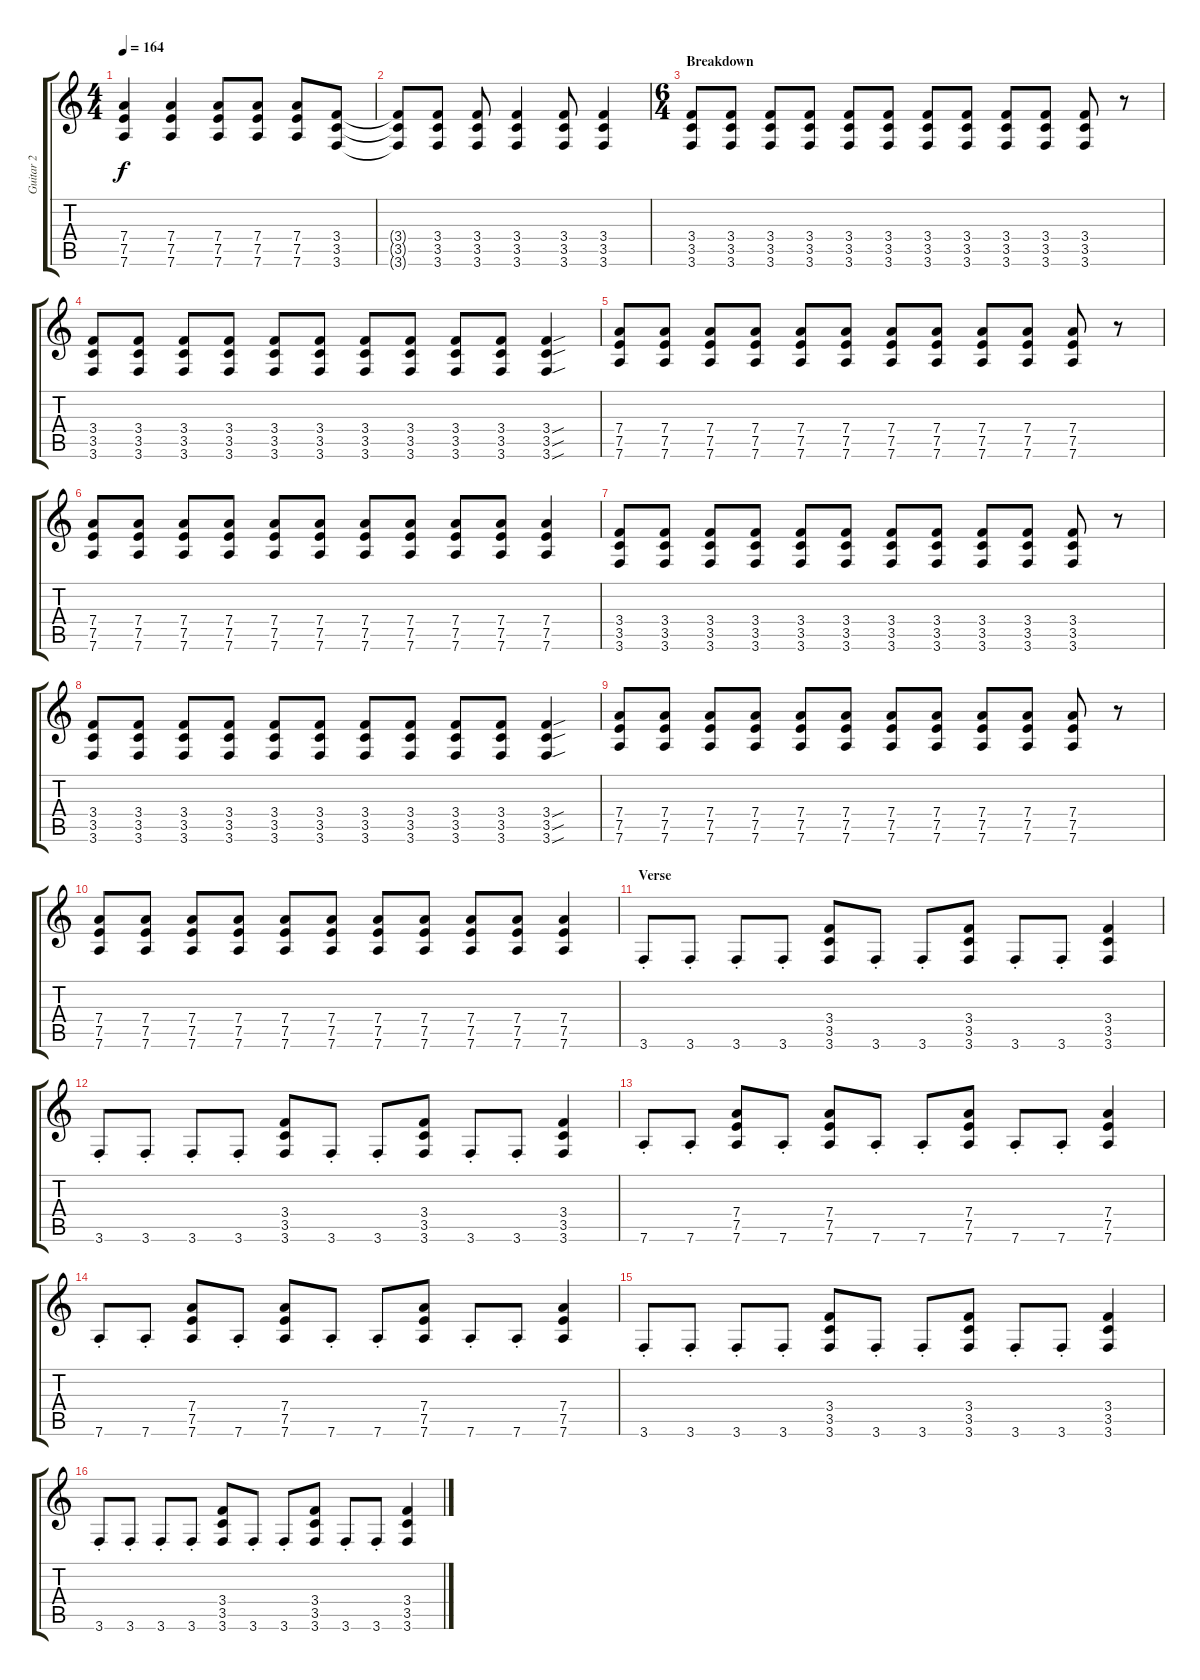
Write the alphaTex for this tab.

\track ("Guitar 2" "Guitar 2") {instrument distortionguitar}
\staff {score tabs}
\tuning (E4 B3 G3 D3 A2 D2) {hide}
\ts (4 4)
\tempo 164
\clef g2
\ks c
(7.4 7.5 7.6).4{dy f} (7.4 7.5 7.6).4 (7.4 7.5 7.6).8 (7.4 7.5 7.6).8 (7.4 7.5 7.6).8 (3.4 3.5 3.6).8 |
(3.4{t} 3.5{t} 3.6{t}).8 (3.4 3.5 3.6).8 (3.4 3.5 3.6).8 (3.4 3.5 3.6).4 (3.4 3.5 3.6).8 (3.4 3.5 3.6).4 |
\ts (6 4)
\section ("" "Breakdown")
(3.4 3.5 3.6).8 (3.4 3.5 3.6).8 (3.4 3.5 3.6).8 (3.4 3.5 3.6).8 (3.4 3.5 3.6).8 (3.4 3.5 3.6).8 (3.4 3.5 3.6).8 (3.4 3.5 3.6).8 (3.4 3.5 3.6).8 (3.4 3.5 3.6).8 (3.4 3.5 3.6).8 r.8 |
(3.4 3.5 3.6).8 (3.4 3.5 3.6).8 (3.4 3.5 3.6).8 (3.4 3.5 3.6).8 (3.4 3.5 3.6).8 (3.4 3.5 3.6).8 (3.4 3.5 3.6).8 (3.4 3.5 3.6).8 (3.4 3.5 3.6).8 (3.4 3.5 3.6).8 (3.4{sou} 3.5{sou} 3.6{sou}).4 |
(7.4 7.5 7.6).8 (7.4 7.5 7.6).8 (7.4 7.5 7.6).8 (7.4 7.5 7.6).8 (7.4 7.5 7.6).8 (7.4 7.5 7.6).8 (7.4 7.5 7.6).8 (7.4 7.5 7.6).8 (7.4 7.5 7.6).8 (7.4 7.5 7.6).8 (7.4 7.5 7.6).8 r.8 |
(7.4 7.5 7.6).8 (7.4 7.5 7.6).8 (7.4 7.5 7.6).8 (7.4 7.5 7.6).8 (7.4 7.5 7.6).8 (7.4 7.5 7.6).8 (7.4 7.5 7.6).8 (7.4 7.5 7.6).8 (7.4 7.5 7.6).8 (7.4 7.5 7.6).8 (7.4 7.5 7.6).4 |
(3.4 3.5 3.6).8 (3.4 3.5 3.6).8 (3.4 3.5 3.6).8 (3.4 3.5 3.6).8 (3.4 3.5 3.6).8 (3.4 3.5 3.6).8 (3.4 3.5 3.6).8 (3.4 3.5 3.6).8 (3.4 3.5 3.6).8 (3.4 3.5 3.6).8 (3.4 3.5 3.6).8 r.8 |
(3.4 3.5 3.6).8 (3.4 3.5 3.6).8 (3.4 3.5 3.6).8 (3.4 3.5 3.6).8 (3.4 3.5 3.6).8 (3.4 3.5 3.6).8 (3.4 3.5 3.6).8 (3.4 3.5 3.6).8 (3.4 3.5 3.6).8 (3.4 3.5 3.6).8 (3.4{sou} 3.5{sou} 3.6{sou}).4 |
(7.4 7.5 7.6).8 (7.4 7.5 7.6).8 (7.4 7.5 7.6).8 (7.4 7.5 7.6).8 (7.4 7.5 7.6).8 (7.4 7.5 7.6).8 (7.4 7.5 7.6).8 (7.4 7.5 7.6).8 (7.4 7.5 7.6).8 (7.4 7.5 7.6).8 (7.4 7.5 7.6).8 r.8 |
(7.4 7.5 7.6).8 (7.4 7.5 7.6).8 (7.4 7.5 7.6).8 (7.4 7.5 7.6).8 (7.4 7.5 7.6).8 (7.4 7.5 7.6).8 (7.4 7.5 7.6).8 (7.4 7.5 7.6).8 (7.4 7.5 7.6).8 (7.4 7.5 7.6).8 (7.4 7.5 7.6).4 |
\section ("" "Verse")
3.6{st}.8 3.6{st}.8 3.6{st}.8 3.6{st}.8 (3.4 3.5 3.6).8 3.6{st}.8 3.6{st}.8 (3.4 3.5 3.6).8 3.6{st}.8 3.6{st}.8 (3.4 3.5 3.6).4 |
3.6{st}.8 3.6{st}.8 3.6{st}.8 3.6{st}.8 (3.4 3.5 3.6).8 3.6{st}.8 3.6{st}.8 (3.4 3.5 3.6).8 3.6{st}.8 3.6{st}.8 (3.4 3.5 3.6).4 |
7.6{st}.8 7.6{st}.8 (7.4 7.5 7.6).8 7.6{st}.8 (7.4 7.5 7.6).8 7.6{st}.8 7.6{st}.8 (7.4 7.5 7.6).8 7.6{st}.8 7.6{st}.8 (7.4 7.5 7.6).4 |
7.6{st}.8 7.6{st}.8 (7.4 7.5 7.6).8 7.6{st}.8 (7.4 7.5 7.6).8 7.6{st}.8 7.6{st}.8 (7.4 7.5 7.6).8 7.6{st}.8 7.6{st}.8 (7.4 7.5 7.6).4 |
3.6{st}.8 3.6{st}.8 3.6{st}.8 3.6{st}.8 (3.4 3.5 3.6).8 3.6{st}.8 3.6{st}.8 (3.4 3.5 3.6).8 3.6{st}.8 3.6{st}.8 (3.4 3.5 3.6).4 |
3.6{st}.8 3.6{st}.8 3.6{st}.8 3.6{st}.8 (3.4 3.5 3.6).8 3.6{st}.8 3.6{st}.8 (3.4 3.5 3.6).8 3.6{st}.8 3.6{st}.8 (3.4 3.5 3.6).4
